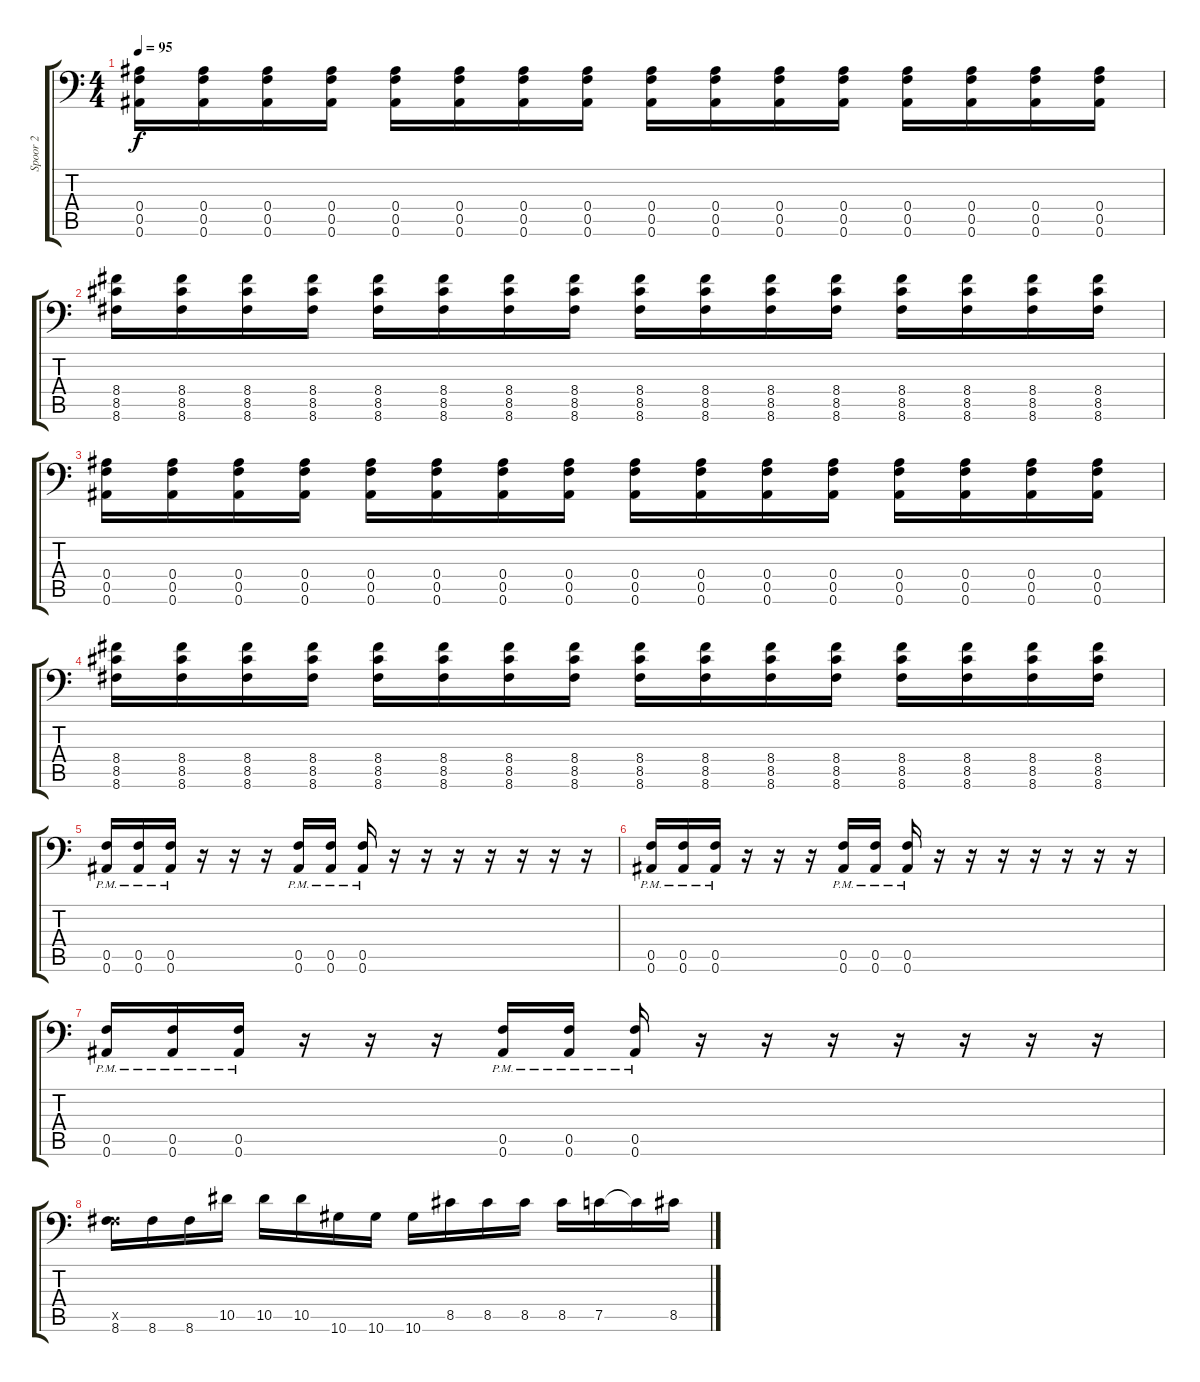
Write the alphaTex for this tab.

\track ("Spoor 2" "Spoor 2") {instrument distortionguitar}
\staff {score tabs}
\tuning (C4 G3 Eb3 Bb2 F2 Bb1) {hide}
\ts (4 4)
\tempo 95
\clef f4
\ks c
(0.4 0.5 0.6).16{dy f} (0.4 0.5 0.6).16 (0.4 0.5 0.6).16 (0.4 0.5 0.6).16 (0.4 0.5 0.6).16 (0.4 0.5 0.6).16 (0.4 0.5 0.6).16 (0.4 0.5 0.6).16 (0.4 0.5 0.6).16 (0.4 0.5 0.6).16 (0.4 0.5 0.6).16 (0.4 0.5 0.6).16 (0.4 0.5 0.6).16 (0.4 0.5 0.6).16 (0.4 0.5 0.6).16 (0.4 0.5 0.6).16 |
(8.4 8.5 8.6).16 (8.4 8.5 8.6).16 (8.4 8.5 8.6).16 (8.4 8.5 8.6).16 (8.4 8.5 8.6).16 (8.4 8.5 8.6).16 (8.4 8.5 8.6).16 (8.4 8.5 8.6).16 (8.4 8.5 8.6).16 (8.4 8.5 8.6).16 (8.4 8.5 8.6).16 (8.4 8.5 8.6).16 (8.4 8.5 8.6).16 (8.4 8.5 8.6).16 (8.4 8.5 8.6).16 (8.4 8.5 8.6).16 |
(0.4 0.5 0.6).16 (0.4 0.5 0.6).16 (0.4 0.5 0.6).16 (0.4 0.5 0.6).16 (0.4 0.5 0.6).16 (0.4 0.5 0.6).16 (0.4 0.5 0.6).16 (0.4 0.5 0.6).16 (0.4 0.5 0.6).16 (0.4 0.5 0.6).16 (0.4 0.5 0.6).16 (0.4 0.5 0.6).16 (0.4 0.5 0.6).16 (0.4 0.5 0.6).16 (0.4 0.5 0.6).16 (0.4 0.5 0.6).16 |
(8.4 8.5 8.6).16 (8.4 8.5 8.6).16 (8.4 8.5 8.6).16 (8.4 8.5 8.6).16 (8.4 8.5 8.6).16 (8.4 8.5 8.6).16 (8.4 8.5 8.6).16 (8.4 8.5 8.6).16 (8.4 8.5 8.6).16 (8.4 8.5 8.6).16 (8.4 8.5 8.6).16 (8.4 8.5 8.6).16 (8.4 8.5 8.6).16 (8.4 8.5 8.6).16 (8.4 8.5 8.6).16 (8.4 8.5 8.6).16 |
(0.5{pm} 0.6{pm}).16 (0.5{pm} 0.6{pm}).16 (0.5{pm} 0.6{pm}).16 r.16 r.16 r.16 (0.5{pm} 0.6{pm}).16 (0.5{pm} 0.6{pm}).16 (0.5{pm} 0.6{pm}).16 r.16 r.16 r.16 r.16 r.16 r.16 r.16 |
(0.5{pm} 0.6{pm}).16 (0.5{pm} 0.6{pm}).16 (0.5{pm} 0.6{pm}).16 r.16 r.16 r.16 (0.5{pm} 0.6{pm}).16 (0.5{pm} 0.6{pm}).16 (0.5{pm} 0.6{pm}).16 r.16 r.16 r.16 r.16 r.16 r.16 r.16 |
(0.5{pm} 0.6{pm}).16 (0.5{pm} 0.6{pm}).16 (0.5{pm} 0.6{pm}).16 r.16 r.16 r.16 (0.5{pm} 0.6{pm}).16 (0.5{pm} 0.6{pm}).16 (0.5{pm} 0.6{pm}).16 r.16 r.16 r.16 r.16 r.16 r.16 r.16 |
(0.5{x} 8.6).16 8.6.16 8.6.16 10.5.16 10.5.16 10.5.16 10.6.16 10.6.16 10.6.16 8.5.16 8.5.16 8.5.16 8.5.16 7.5.16 7.5{t}.16 8.5.16
